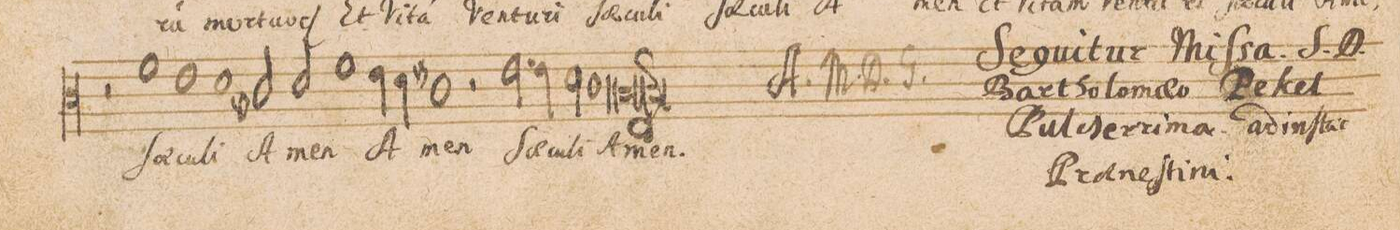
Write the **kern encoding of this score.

**kern	**text
*I"CANTVS.	*
*clefC3	*
*k[]	*
*met(C|)	*
*M2/1	*
2r	.
1f	Sae-
=198-	=198-
1e\	-cu-
1d\	-li
=199-	=199-
2c#X/	A-
2d/	-men
1f\	A-
=200-	=200-
4e\	.
4d\	.
1c#X	-men
=201-	=201-
2r	.
2.e\	Sae-
4e\	-cu-
2d\	-li
=202-	=202-
1cny	A-
[1Bl	-men.
=203-	=203-
0B]	.
==	==
*-	*-
